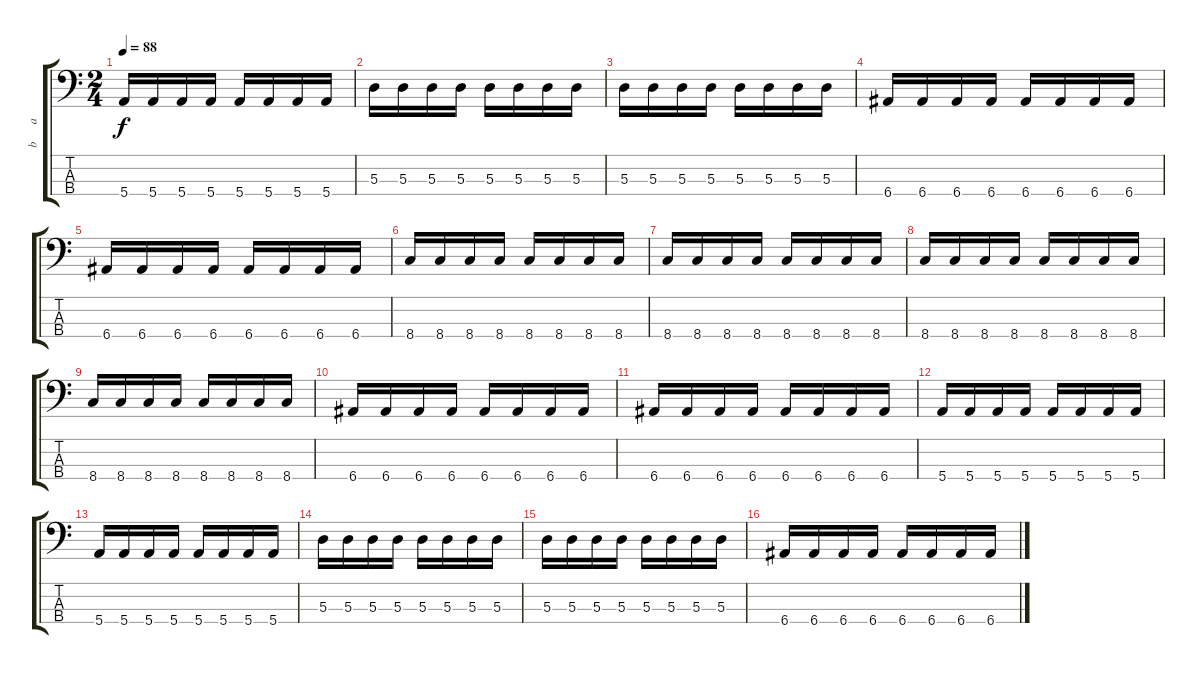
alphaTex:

\track ("b      a       s      s" "b      a  ") {instrument electricbassfinger}
\staff {score tabs}
\tuning (G2 D2 A1 E1) {hide}
\ts (2 4)
\tempo 88
\clef f4
\ks c
5.4.16{dy f} 5.4.16 5.4.16 5.4.16 5.4.16 5.4.16 5.4.16 5.4.16 |
5.3.16 5.3.16 5.3.16 5.3.16 5.3.16 5.3.16 5.3.16 5.3.16 |
5.3.16 5.3.16 5.3.16 5.3.16 5.3.16 5.3.16 5.3.16 5.3.16 |
6.4.16 6.4.16 6.4.16 6.4.16 6.4.16 6.4.16 6.4.16 6.4.16 |
6.4.16 6.4.16 6.4.16 6.4.16 6.4.16 6.4.16 6.4.16 6.4.16 |
8.4.16 8.4.16 8.4.16 8.4.16 8.4.16 8.4.16 8.4.16 8.4.16 |
8.4.16 8.4.16 8.4.16 8.4.16 8.4.16 8.4.16 8.4.16 8.4.16 |
8.4.16 8.4.16 8.4.16 8.4.16 8.4.16 8.4.16 8.4.16 8.4.16 |
8.4.16 8.4.16 8.4.16 8.4.16 8.4.16 8.4.16 8.4.16 8.4.16 |
6.4.16 6.4.16 6.4.16 6.4.16 6.4.16 6.4.16 6.4.16 6.4.16 |
6.4.16 6.4.16 6.4.16 6.4.16 6.4.16 6.4.16 6.4.16 6.4.16 |
5.4.16 5.4.16 5.4.16 5.4.16 5.4.16 5.4.16 5.4.16 5.4.16 |
5.4.16 5.4.16 5.4.16 5.4.16 5.4.16 5.4.16 5.4.16 5.4.16 |
5.3.16 5.3.16 5.3.16 5.3.16 5.3.16 5.3.16 5.3.16 5.3.16 |
5.3.16 5.3.16 5.3.16 5.3.16 5.3.16 5.3.16 5.3.16 5.3.16 |
6.4.16 6.4.16 6.4.16 6.4.16 6.4.16 6.4.16 6.4.16 6.4.16
